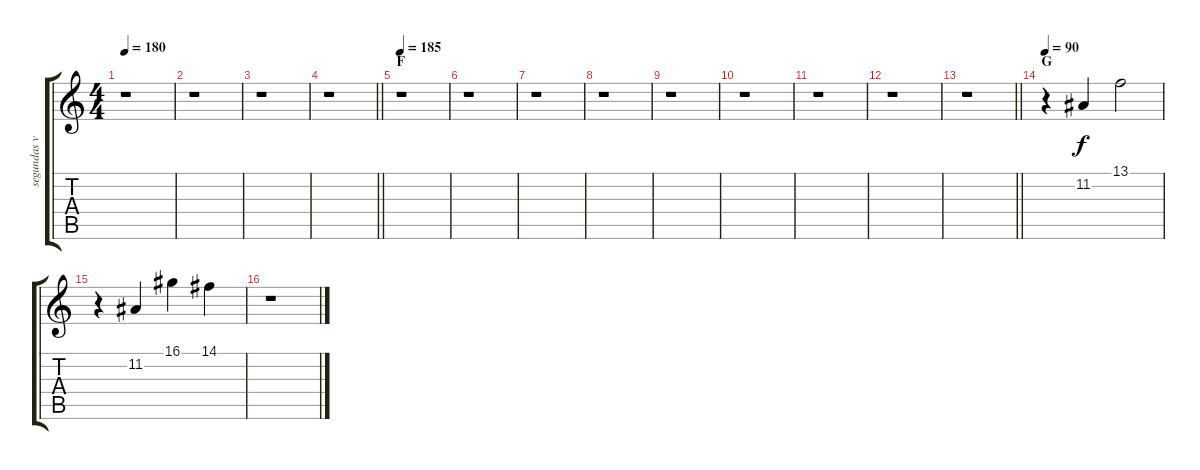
\track ("segundas voces(altas)" "segundas v") {instrument lead6voice}
\staff {score tabs}
\tuning (E4 B3 G3 D3 A2 E2) {hide}
\ts (4 4)
\tempo 180
\clef g2
\ks c
r.1{dy f} |
r.1 |
r.1 |
\barLineRight lightlight
r.1 |
\section ("" "F")
\tempo 185
r.1 |
r.1 |
r.1 |
r.1 |
r.1 |
r.1 |
r.1 |
r.1 |
\barLineRight lightlight
r.1 |
\section ("" "G")
\tempo 90
r.4 11.2.4 13.1.2 |
r.4 11.2.4 16.1.4 14.1.4 |
r.1
